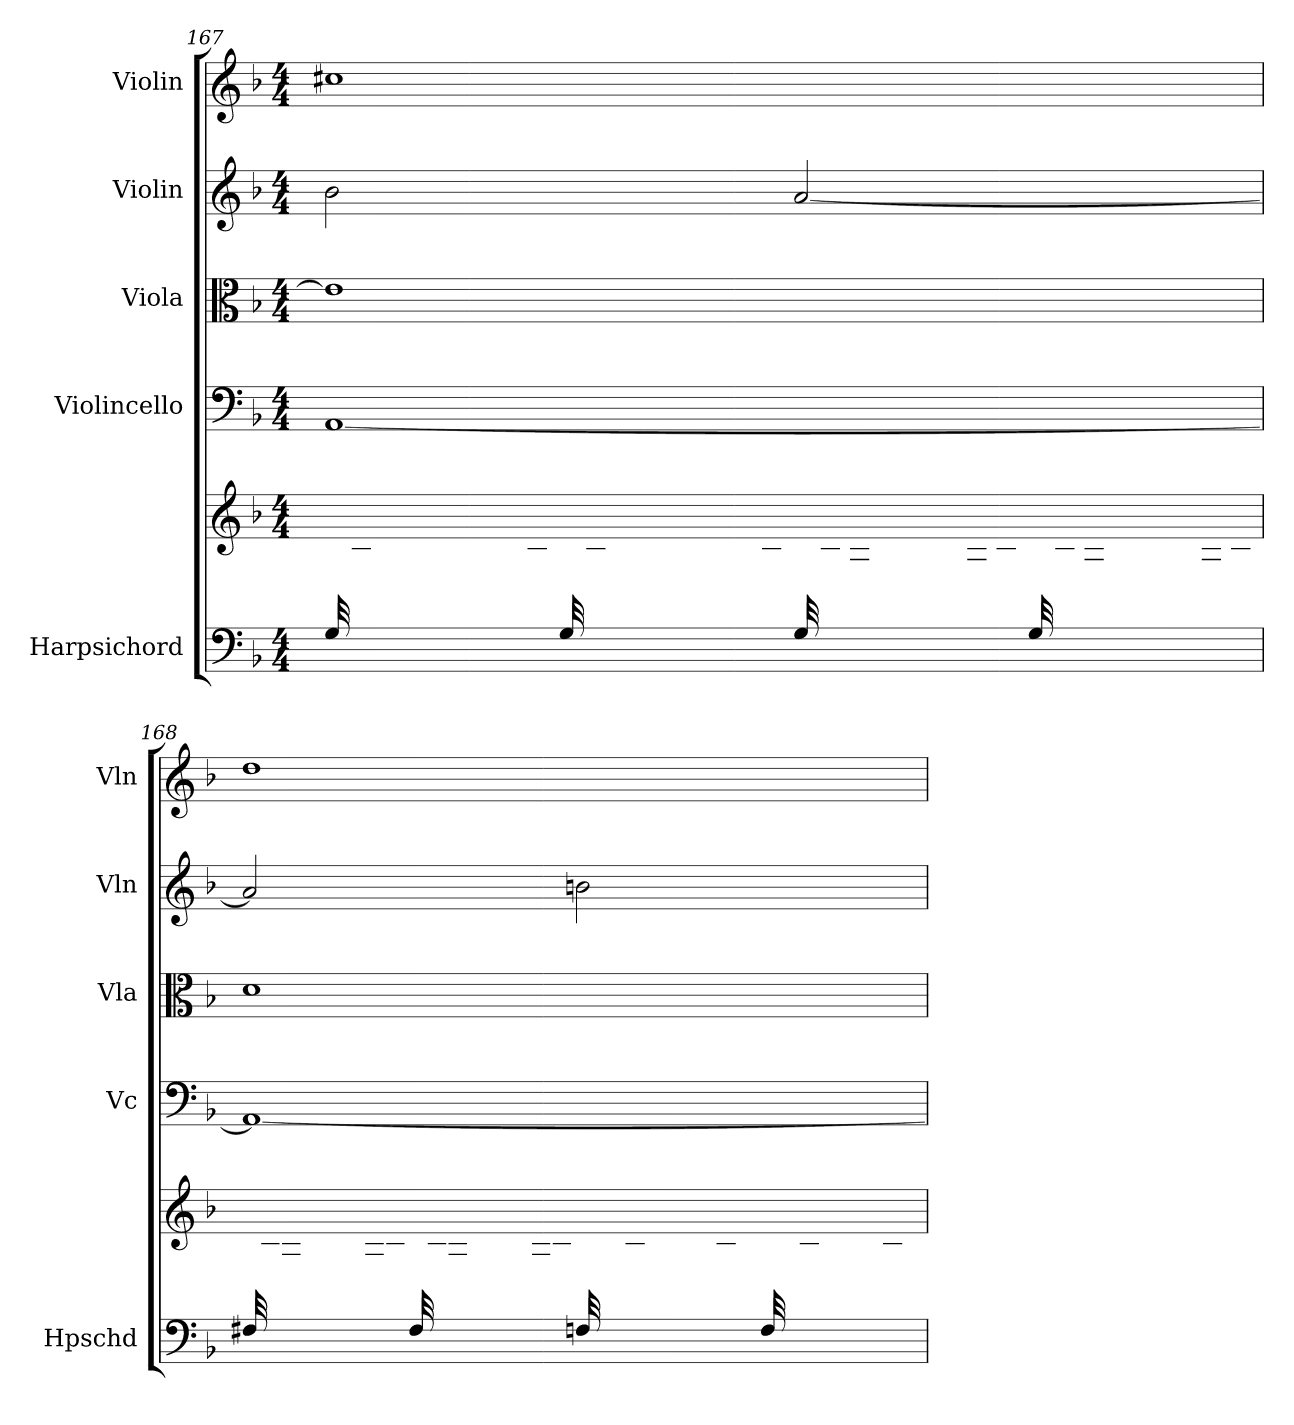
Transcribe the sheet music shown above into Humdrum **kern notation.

**kern	**kern	**kern	**kern	**kern	**kern
*part5	*part5	*part4	*part3	*part2	*part1
*staff6	*staff5	*staff4	*staff3	*staff2	*staff1
*I"Harpsichord	*	*I"Violincello	*I"Viola	*I"Violin	*I"Violin
*I'Hpschd	*	*I'Vc	*I'Vla	*I'Vln	*I'Vln
!!LO:PB:g=z
*clefF4	*clefG2	*clefF4	*clefC3	*clefG2	*clefG2
*k[b-]	*k[b-]	*k[b-]	*k[b-]	*k[b-]	*k[b-]
*M4/4	*M4/4	*M4/4	*M4/4	*M4/4	*M4/4
=167	=167	=167	=167	=167	=167
*^	*	*	*	*	*
32G/LLL	1ryy	32ryy	[1AA	1e]	2b-\	1cc#X
8..ryy	.	32c#X\	.	.	.	.
.	.	32d\	.	.	.	.
.	.	32e\	.	.	.	.
.	.	32b-\	.	.	.	.
.	.	32e\	.	.	.	.
.	.	32d\	.	.	.	.
.	.	32c#\JJJ	.	.	.	.
32G/LLL	.	32ryy	.	.	.	.
8..ryy	.	32c#\	.	.	.	.
.	.	32d\	.	.	.	.
.	.	32e\	.	.	.	.
.	.	32b-\	.	.	.	.
.	.	32e\	.	.	.	.
.	.	32d\	.	.	.	.
.	.	32c#\JJJ	.	.	.	.
32G/LLL	.	32ryy	.	.	[2a/	.
8..ryy	.	32c#\	.	.	.	.
.	.	32A\	.	.	.	.
.	.	32e\	.	.	.	.
.	.	32a\	.	.	.	.
.	.	32e\	.	.	.	.
.	.	32A\	.	.	.	.
.	.	32c#\JJJ	.	.	.	.
32G/LLL	.	32ryy	.	.	.	.
8..ryy	.	32c#\	.	.	.	.
.	.	32A\	.	.	.	.
.	.	32e\	.	.	.	.
.	.	32a\	.	.	.	.
.	.	32e\	.	.	.	.
.	.	32A\	.	.	.	.
.	.	32c#\JJJ	.	.	.	.
!!LO:LB:g=z
=168	=168	=168	=168	=168	=168	=168
32F#X/LLL	1ryy	32ryy	1AA_	1d	2a/]	1dd
8..ryy	.	32c\	.	.	.	.
.	.	32A\	.	.	.	.
.	.	32d\	.	.	.	.
.	.	32a\	.	.	.	.
.	.	32d\	.	.	.	.
.	.	32A\	.	.	.	.
.	.	32c\JJJ	.	.	.	.
32F#/LLL	.	32ryy	.	.	.	.
8..ryy	.	32c\	.	.	.	.
.	.	32A\	.	.	.	.
.	.	32d\	.	.	.	.
.	.	32a\	.	.	.	.
.	.	32d\	.	.	.	.
.	.	32A\	.	.	.	.
.	.	32c\JJJ	.	.	.	.
32Fn/LLL	.	32ryy	.	.	2bn\	.
8..ryy	.	32d\	.	.	.	.
.	.	32c#X\	.	.	.	.
.	.	32a\	.	.	.	.
.	.	32bn\	.	.	.	.
.	.	32a\	.	.	.	.
.	.	32c#\	.	.	.	.
.	.	32d\JJJ	.	.	.	.
32F/LLL	.	32ryy	.	.	.	.
8..ryy	.	32d\	.	.	.	.
.	.	32c#\	.	.	.	.
.	.	32a\	.	.	.	.
.	.	32b\	.	.	.	.
.	.	32a\	.	.	.	.
.	.	32c#\	.	.	.	.
.	.	32d\JJJ	.	.	.	.
*v	*v	*	*	*	*	*
=	=	=	=	=	=
*-	*-	*-	*-	*-	*-
